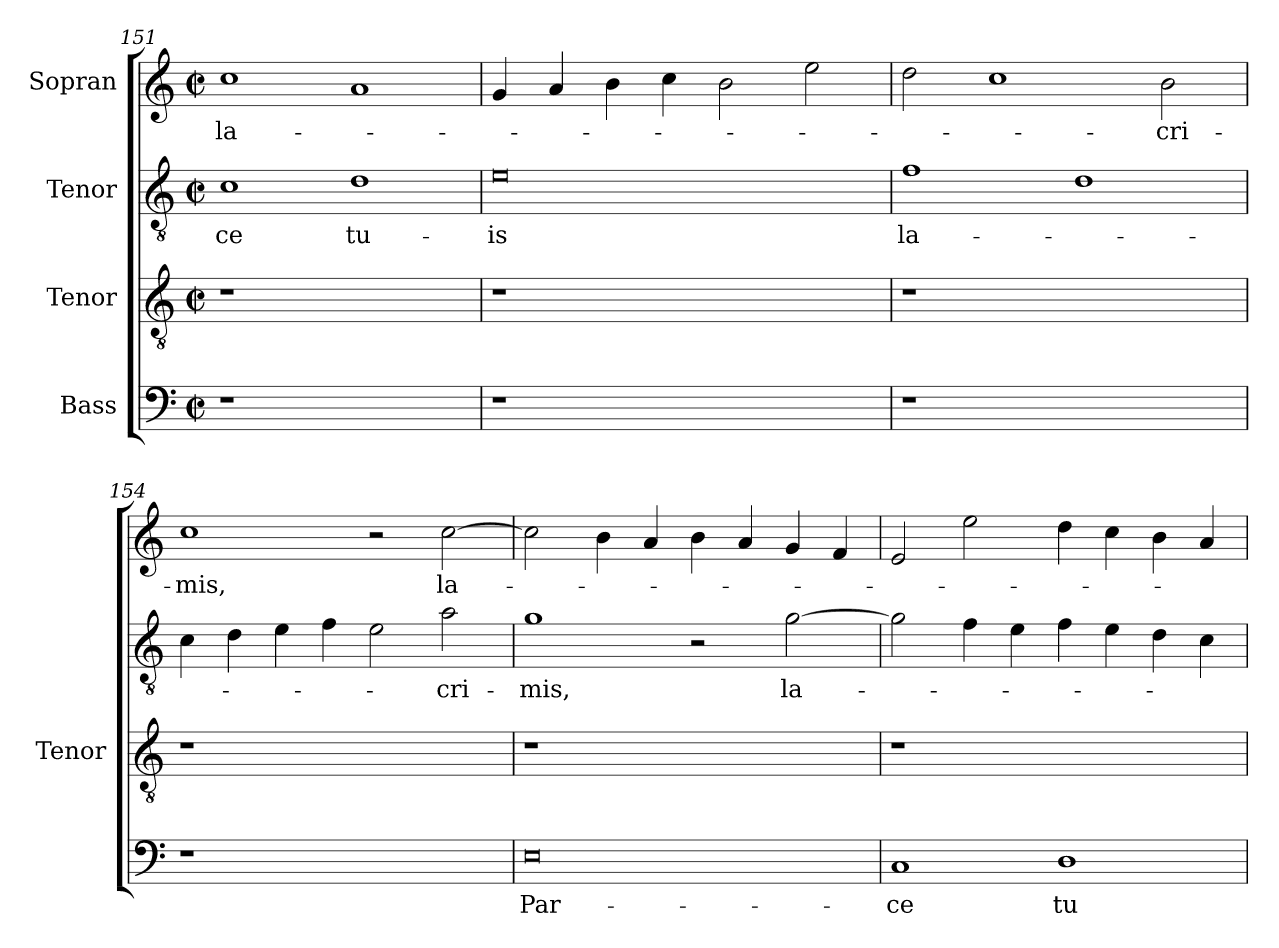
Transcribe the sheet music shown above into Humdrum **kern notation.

**kern	**text	**kern	**kern	**text	**kern	**text
*part4	*part4	*part3	*part2	*part2	*part1	*part1
*staff4	*staff4	*staff3	*staff2	*staff2	*staff1	*staff1
*I"Bass	*	*I"Tenor	*I"Tenor	*	*I"Sopran	*
*	*	*I'Tenor	*	*	*	*
*clefF4	*	*clefGv2	*clefGv2	*	*clefG2	*
*	*	*ITrd7c12	*ITrd7c12	*	*	*
*k[]	*	*k[]	*k[]	*	*k[]	*
*M2/2	*	*M2/2	*M2/2	*	*M2/2	*
*met(c|)	*	*met(c|)	*met(c|)	*	*met(c|)	*
=151	=151	=151	=151	=151	=151	=151
!LO:N:vis=1	!	!LO:N:vis=1	!	!	!	!
!	!	!	!	!LO:LY:b:color=#000000	!	!
!	!	!	!	!	!	!LO:LY:b:color=#000000
1r	.	1r	1Ci	-ce	1cci	la-
!	!	!	!	!LO:LY:b:color=#000000	!	!
1ryy	.	1ryy	1Di	tu-	1ai	.
=152	=152	=152	=152	=152	=152	=152
!LO:N:vis=1	!	!LO:N:vis=1	!	!	!	!
!	!	!	!	!LO:LY:b:color=#000000	!	!
1r	.	1r	0Ei	-is	4gi/	.
.	.	.	.	.	4ai/	.
.	.	.	.	.	4bi\	.
.	.	.	.	.	4cci\	.
1ryy	.	1ryy	.	.	2bi\	.
.	.	.	.	.	2eei\	.
=153	=153	=153	=153	=153	=153	=153
!LO:N:vis=1	!	!LO:N:vis=1	!	!	!	!
!	!	!	!	!LO:LY:b:color=#000000	!	!
1r	.	1r	1Fi	la-	2ddi\	.
.	.	.	.	.	1cci	.
1ryy	.	1ryy	1Di	.	.	.
!	!	!	!	!	!	!LO:LY:b:color=#000000
.	.	.	.	.	2bi\	-cri-
=154	=154	=154	=154	=154	=154	=154
!LO:N:vis=1	!	!LO:N:vis=1	!	!	!	!
!	!	!	!	!	!	!LO:LY:b:color=#000000
1r	.	1r	4Ci\	.	1cci	-mis,
.	.	.	4Di\	.	.	.
.	.	.	4Ei\	.	.	.
.	.	.	4Fi\	.	.	.
1ryy	.	1ryy	2Ei\	.	2r	.
!	!	!	!	!LO:LY:b:color=#000000	!	!
!	!	!	!	!	!	!LO:LY:b:color=#000000
.	.	.	2Ai\	-cri-	[>2cci\	la-
!!LO:LB:g=z
=155	=155	=155	=155	=155	=155	=155
!	!LO:LY:b:color=#000000	!LO:N:vis=1	!	!	!	!
!	!	!	!	!LO:LY:b:color=#000000	!	!
0Ei	Par-	1r	1Gi	-mis,	2cci\]	.
.	.	.	.	.	4bi\	.
.	.	.	.	.	4ai/	.
.	.	1ryy	2r	.	4bi\	.
.	.	.	.	.	4ai/	.
!	!	!	!	!LO:LY:b:color=#000000	!	!
.	.	.	[>2Gi\	la-	4gi/	.
.	.	.	.	.	4fi/	.
=156	=156	=156	=156	=156	=156	=156
!	!LO:LY:b:color=#000000	!LO:N:vis=1	!	!	!	!
1Ci	-ce	1r	2Gi\]	.	2ei/	.
.	.	.	4Fi\	.	2eei\	.
.	.	.	4Ei\	.	.	.
!	!LO:LY:b:color=#000000	!	!	!	!	!
1Di	tu-	1ryy	4Fi\	.	4ddi\	.
.	.	.	4Ei\	.	4cci\	.
.	.	.	4Di\	.	4bi\	.
.	.	.	4Ci\	.	4ai/	.
=	=	=	=	=	=	=
*-	*-	*-	*-	*-	*-	*-
